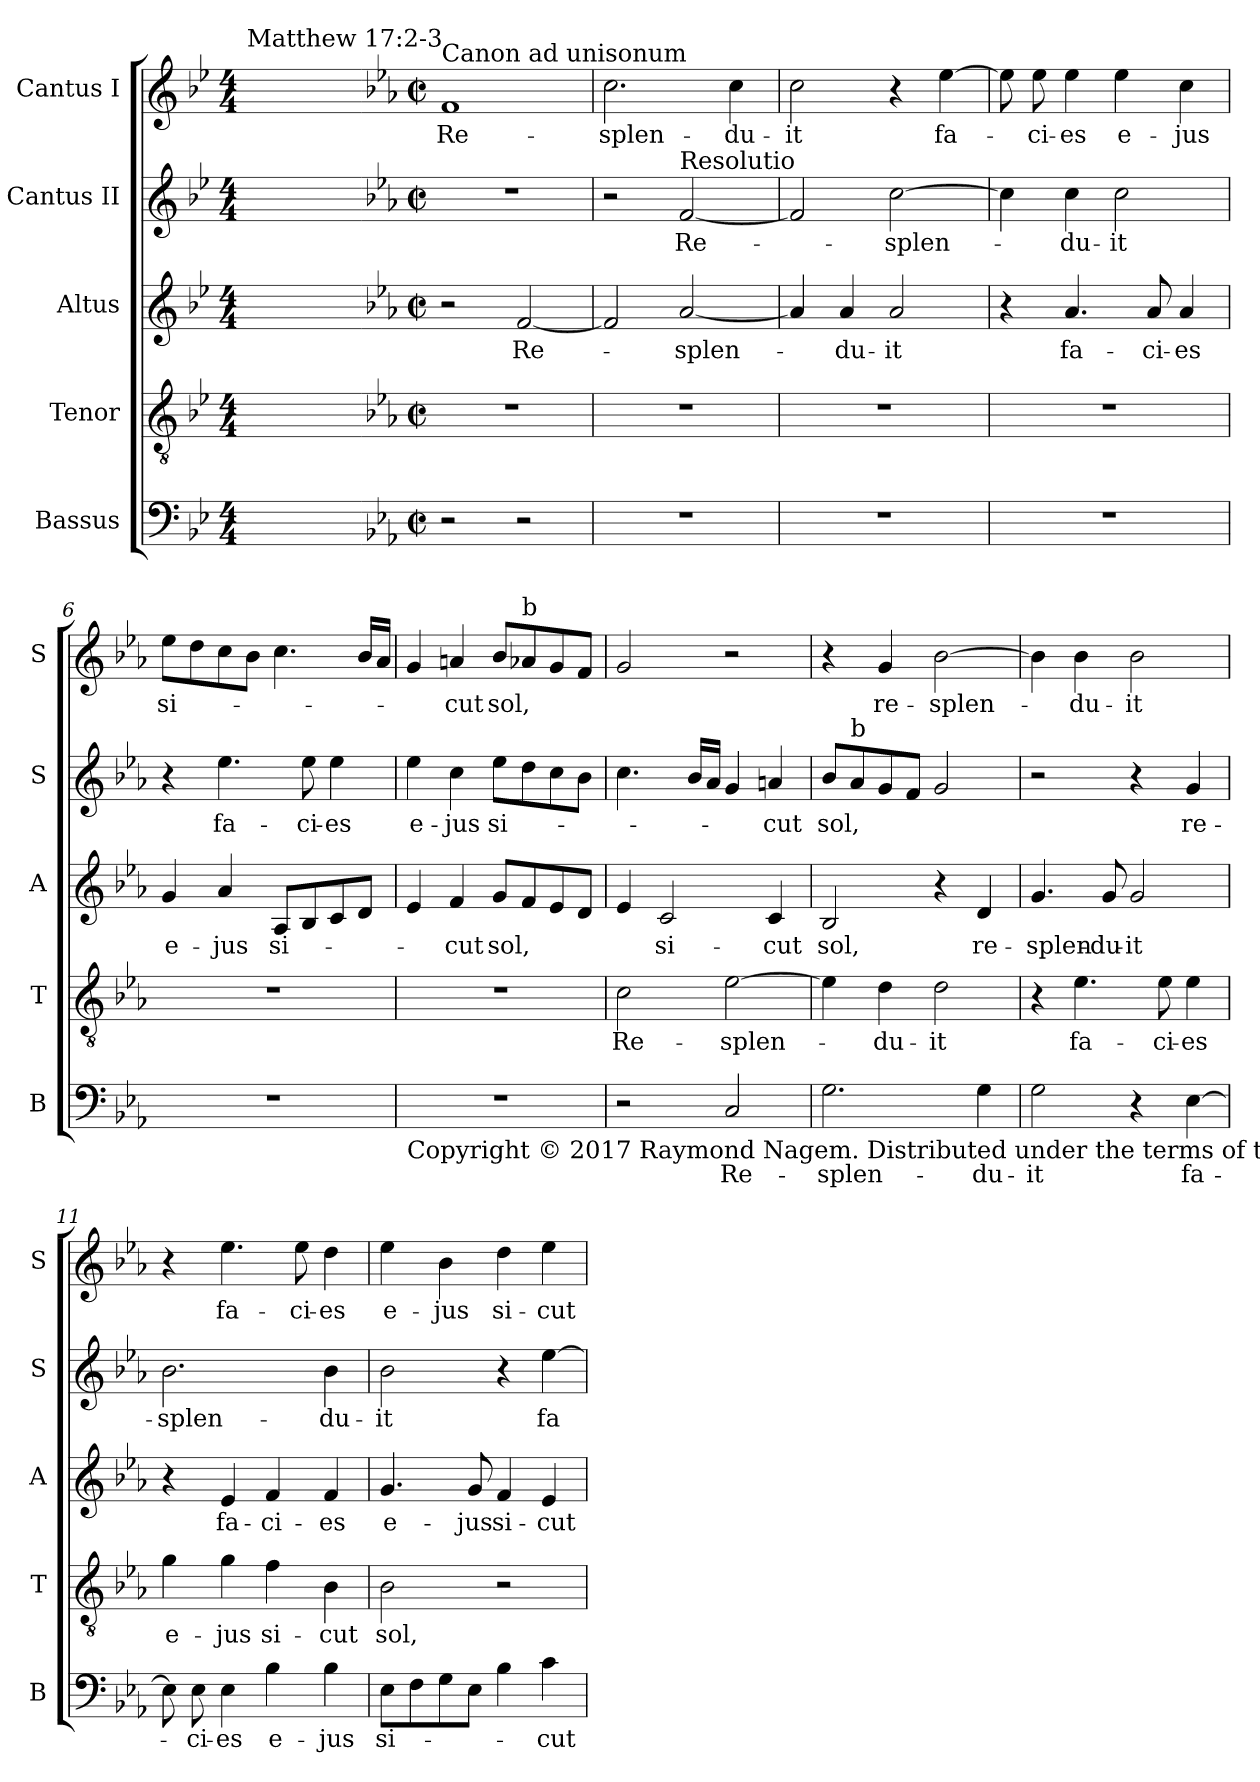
**kern	**text	**kern	**text	**kern	**text	**kern	**text	**kern	**text
*part5	*part5	*part4	*part4	*part3	*part3	*part2	*part2	*part1	*part1
*staff5	*staff5	*staff4	*staff4	*staff3	*staff3	*staff2	*staff2	*staff1	*staff1
*I"Bassus	*	*I"Tenor	*	*I"Altus	*	*I"Cantus II	*	*I"Cantus I	*
*I'B	*	*I'T	*	*I'A	*	*I'S	*	*I'S	*
*clefF4	*	*clefGv2	*	*clefG2	*	*clefG2	*	*clefG2	*
*	*	*ITrd7c12	*	*	*	*	*	*	*
*k[b-e-]	*	*k[b-e-]	*	*k[b-e-]	*	*k[b-e-]	*	*k[b-e-]	*
*B-:	*	*B-:	*	*B-:	*	*B-:	*	*B-:	*
*M4/4	*	*M4/4	*	*M4/4	*	*M4/4	*	*M4/4	*
=1	=1	=1	=1	=1	=1	=1	=1	=1	=1
!	!	!	!	!	!	!	!	!LO:TX:a:t=Matthew 17&colon;2-3	!
1ryy	.	1ryy	.	1ryy	.	1ryy	.	1ryy	.
=2-	=2-	=2-	=2-	=2-	=2-	=2-	=2-	=2-	=2-
*k[b-e-a-]	*	*k[b-e-a-]	*	*k[b-e-a-]	*	*k[b-e-a-]	*	*k[b-e-a-]	*
*E-:	*	*E-:	*	*E-:	*	*E-:	*	*E-:	*
*M2/2	*	*M2/2	*	*M2/2	*	*M2/2	*	*M2/2	*
*met(c|)	*	*met(c|)	*	*met(c|)	*	*met(c|)	*	*met(c|)	*
!	!	!	!	!	!	!	!	!LO:TX:a:t=Canon ad unisonum	!
!	!	!	!	!	!	!	!	!	!LO:LY:b
2r	.	1r	.	2r	.	1r	.	1f	Re-
!	!	!	!	!	!LO:LY:b	!	!	!	!
2r	.	.	.	[<2f/	Re-	.	.	.	.
=3	=3	=3	=3	=3	=3	=3	=3	=3	=3
!	!	!	!	!	!	!	!	!	!LO:LY:b
1r	.	1r	.	2f/]	.	2r	.	2.cc\	-splen-
!	!	!	!	!	!	!LO:TX:a:t=Resolutio	!	!	!
!	!	!	!	!	!LO:LY:b	!	!LO:LY:b	!	!
.	.	.	.	[<2a-/	-splen-	[<2f/	Re-	.	.
!	!	!	!	!	!	!	!	!	!LO:LY:b
.	.	.	.	.	.	.	.	4cc\	-du-
=4	=4	=4	=4	=4	=4	=4	=4	=4	=4
!	!	!	!	!	!	!	!	!	!LO:LY:b
1r	.	1r	.	4a-/]	.	2f/]	.	2cc\	-it
!	!	!	!	!	!LO:LY:b	!	!	!	!
.	.	.	.	4a-/	-du-	.	.	.	.
!	!	!	!	!	!LO:LY:b	!	!LO:LY:b	!	!
.	.	.	.	2a-/	-it	[>2cc\	-splen-	4r	.
!	!	!	!	!	!	!	!	!	!LO:LY:b
.	.	.	.	.	.	.	.	[>4ee-\	fa-
=5	=5	=5	=5	=5	=5	=5	=5	=5	=5
1r	.	1r	.	4r	.	4cc\]	.	8ee-\]	.
!	!	!	!	!	!	!	!	!	!LO:LY:b
.	.	.	.	.	.	.	.	8ee-\	-ci-
!	!	!	!	!	!LO:LY:b	!	!LO:LY:b	!	!LO:LY:b
.	.	.	.	4.a-/	fa-	4cc\	-du-	4ee-\	-es
!	!	!	!	!	!	!	!LO:LY:b	!	!LO:LY:b
.	.	.	.	.	.	2cc\	-it	4ee-\	e-
!	!	!	!	!	!LO:LY:b	!	!	!	!
.	.	.	.	8a-/	-ci-	.	.	.	.
!	!	!	!	!	!LO:LY:b	!	!	!	!LO:LY:b
.	.	.	.	4a-/	-es	.	.	4cc\	-jus
=6	=6	=6	=6	=6	=6	=6	=6	=6	=6
!	!	!	!	!	!LO:LY:b	!	!	!	!LO:LY:b
1r	.	1r	.	4g/	e-	4r	.	8ee-\L	si-
.	.	.	.	.	.	.	.	8dd\	.
!	!	!	!	!	!LO:LY:b	!	!LO:LY:b	!	!
.	.	.	.	4a-/	-jus	4.ee-\	fa-	8cc\	.
.	.	.	.	.	.	.	.	8b-\J	.
!	!	!	!	!	!LO:LY:b	!	!	!	!
.	.	.	.	8A-/L	si-	.	.	4.cc\	.
!	!	!	!	!	!	!	!LO:LY:b	!	!
.	.	.	.	8B-/	.	8ee-\	-ci-	.	.
!	!	!	!	!	!	!	!LO:LY:b	!	!
.	.	.	.	8c/	.	4ee-\	-es	.	.
.	.	.	.	8d/J	.	.	.	16b-/LL	.
.	.	.	.	.	.	.	.	16a-/JJ	.
!!LO:LB:g=z
=7	=7	=7	=7	=7	=7	=7	=7	=7	=7
!LO:TX:b:t=Copyright © 2017 Raymond Nagem. Distributed under the terms of the CPDL license (http&colon;//www.cpdl.org.)	!	!	!	!	!	!	!	!	!
!	!	!	!	!	!	!	!LO:LY:b	!	!
1r	.	1r	.	4e-/	.	4ee-\	e-	4g/	.
!	!	!	!	!	!LO:LY:b	!	!LO:LY:b	!	!LO:LY:b
.	.	.	.	4f/	-cut	4cc\	-jus	4an/	-cut
!	!	!	!	!	!LO:LY:b	!	!LO:LY:b	!	!LO:LY:b
.	.	.	.	8g/L	sol,	8ee-\L	si-	8b-/L	sol,
!	!	!	!	!	!	!	!	!LO:TX:a:t=b	!
.	.	.	.	8f/	.	8dd\	.	8a-/	.
.	.	.	.	8e-/	.	8cc\	.	8g/	.
.	.	.	.	8d/J	.	8b-\J	.	8f/J	.
=8	=8	=8	=8	=8	=8	=8	=8	=8	=8
!	!	!	!LO:LY:b	!	!	!	!	!	!
2r	.	2C\	Re-	4e-/	.	4.cc\	.	2g/	.
!	!	!	!	!	!LO:LY:b	!	!	!	!
.	.	.	.	2c/	si-	.	.	.	.
.	.	.	.	.	.	16b-/LL	.	.	.
.	.	.	.	.	.	16a-/JJ	.	.	.
!	!LO:LY:b	!	!LO:LY:b	!	!	!	!	!	!
2C/	Re-	[>2E-\	-splen-	.	.	4g/	.	2r	.
!	!	!	!	!	!LO:LY:b	!	!LO:LY:b	!	!
.	.	.	.	4c/	-cut	4an/	-cut	.	.
=9	=9	=9	=9	=9	=9	=9	=9	=9	=9
!	!LO:LY:b	!	!	!	!LO:LY:b	!	!LO:LY:b	!	!
2.G\	-splen-	4E-\]	.	2B-/	sol,	8b-/L	sol,	4r	.
!	!	!	!	!	!	!LO:TX:a:t=b	!	!	!
.	.	.	.	.	.	8a-/	.	.	.
!	!	!	!LO:LY:b	!	!	!	!	!	!LO:LY:b
.	.	4D\	-du-	.	.	8g/	.	4g/	re-
.	.	.	.	.	.	8f/J	.	.	.
!	!	!	!LO:LY:b	!	!	!	!	!	!LO:LY:b
.	.	2D\	-it	4r	.	2g/	.	[>2b-\	-splen-
!	!LO:LY:b	!	!	!	!LO:LY:b	!	!	!	!
4G\	-du-	.	.	4d/	re-	.	.	.	.
=10	=10	=10	=10	=10	=10	=10	=10	=10	=10
!	!LO:LY:b	!	!	!	!LO:LY:b	!	!	!	!
2G\	-it	4r	.	4.g/	-splen-	2r	.	4b-\]	.
!	!	!	!LO:LY:b	!	!	!	!	!	!LO:LY:b
.	.	4.E-\	fa-	.	.	.	.	4b-\	-du-
!	!	!	!	!	!LO:LY:b	!	!	!	!
.	.	.	.	8g/	-du-	.	.	.	.
!	!	!	!	!	!LO:LY:b	!	!	!	!LO:LY:b
4r	.	.	.	2g/	-it	4r	.	2b-\	-it
!	!	!	!LO:LY:b	!	!	!	!	!	!
.	.	8E-\	-ci-	.	.	.	.	.	.
!	!LO:LY:b	!	!LO:LY:b	!	!	!	!LO:LY:b	!	!
[>4E-\	fa-	4E-\	-es	.	.	4g/	re-	.	.
=11	=11	=11	=11	=11	=11	=11	=11	=11	=11
!	!	!	!LO:LY:b	!	!	!	!LO:LY:b	!	!
8E-\]	.	4G\	e-	4r	.	2.b-\	-splen-	4r	.
!	!LO:LY:b	!	!	!	!	!	!	!	!
8E-\	-ci-	.	.	.	.	.	.	.	.
!	!LO:LY:b	!	!LO:LY:b	!	!LO:LY:b	!	!	!	!LO:LY:b
4E-\	-es	4G\	-jus	4e-/	fa-	.	.	4.ee-\	fa-
!	!LO:LY:b	!	!LO:LY:b	!	!LO:LY:b	!	!	!	!
4B-\	e-	4F\	si-	4f/	-ci-	.	.	.	.
!	!	!	!	!	!	!	!	!	!LO:LY:b
.	.	.	.	.	.	.	.	8ee-\	-ci-
!	!LO:LY:b	!	!LO:LY:b	!	!LO:LY:b	!	!LO:LY:b	!	!LO:LY:b
4B-\	-jus	4BB-\	-cut	4f/	-es	4b-\	-du-	4dd\	-es
!!LO:PB:g=z
=12	=12	=12	=12	=12	=12	=12	=12	=12	=12
!	!LO:LY:b	!	!LO:LY:b	!	!LO:LY:b	!	!LO:LY:b	!	!LO:LY:b
8E-\L	si-	2BB-\	sol,	4.g/	e-	2b-\	-it	4ee-\	e-
8F\	.	.	.	.	.	.	.	.	.
!	!	!	!	!	!	!	!	!	!LO:LY:b
8G\	.	.	.	.	.	.	.	4b-\	-jus
!	!	!	!	!	!LO:LY:b	!	!	!	!
8E-\J	.	.	.	8g/	-jus	.	.	.	.
!	!	!	!	!	!LO:LY:b	!	!	!	!LO:LY:b
4B-\	.	2r	.	4f/	si-	4r	.	4dd\	si-
!	!LO:LY:b	!	!	!	!LO:LY:b	!	!LO:LY:b	!	!LO:LY:b
4c\	-cut	.	.	4e-/	-cut	[>4ee-\	fa-	4ee-\	-cut
=	=	=	=	=	=	=	=	=	=
*-	*-	*-	*-	*-	*-	*-	*-	*-	*-
